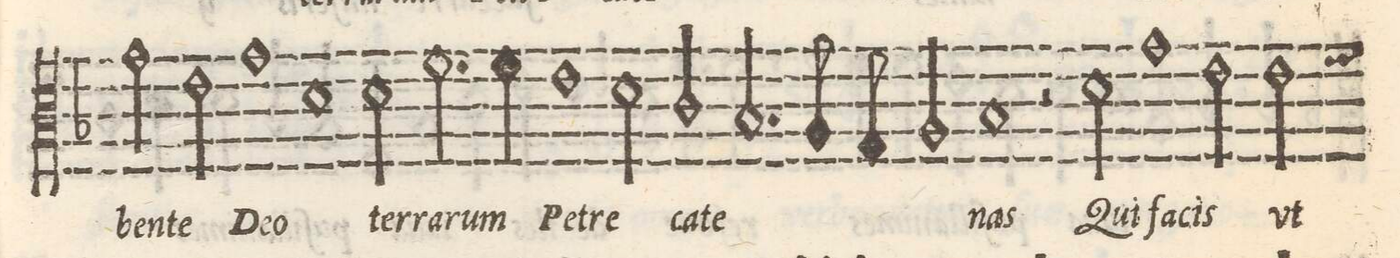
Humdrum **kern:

**kern	**text
*I"TENOR	*
*clefC3	*
*k[b-]	*
*met(C)	*
*M2/1	*
=18-	=18-
2g\	-ben-
2e\	-te
1g\	De-
=19-	=19-
1d\	-o
2d\	ter-
2.f\	-ra-
=20-	=20-
4f\	-rum
1e\	Pe-
2d\	-tre
=21-	=21-
2c/	ca-
2.B-y/	-te-
8A/	.
8G/	.
2A/	.
=22-	=22-
1B-/	-nas
2r	.
2d\	Qui
=23-	=23-
1g\	fa-
2e\	-cis
2e\	vt
*custos:f	*
*-	*-
